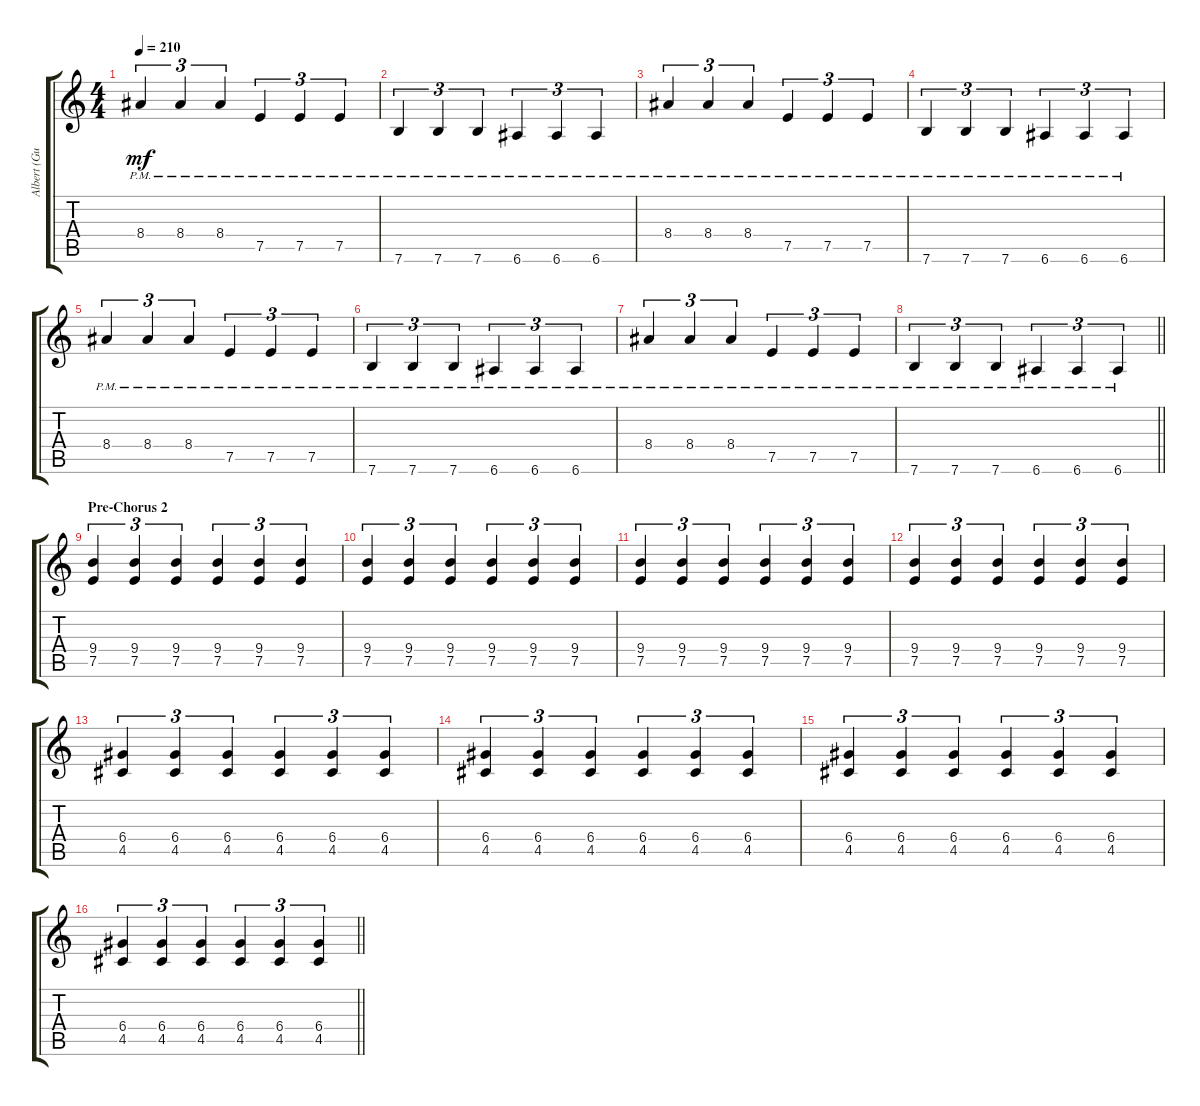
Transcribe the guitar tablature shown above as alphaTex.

\track ("Albert (Guitar 2)" "Albert (Gu") {instrument acousticguitarsteel}
\staff {score tabs}
\tuning (E4 B3 G3 D3 A2 E2) {hide}
\ts (4 4)
\tempo 210
\clef g2
\ks c
8.4{pm}.4{tu (3 2) dy mf} 8.4{pm}.4{tu (3 2)} 8.4{pm}.4{tu (3 2)} 7.5{pm}.4{tu (3 2)} 7.5{pm}.4{tu (3 2)} 7.5{pm}.4{tu (3 2)} |
7.6{pm}.4{tu (3 2)} 7.6{pm}.4{tu (3 2)} 7.6{pm}.4{tu (3 2)} 6.6{pm}.4{tu (3 2)} 6.6{pm}.4{tu (3 2)} 6.6{pm}.4{tu (3 2)} |
8.4{pm}.4{tu (3 2)} 8.4{pm}.4{tu (3 2)} 8.4{pm}.4{tu (3 2)} 7.5{pm}.4{tu (3 2)} 7.5{pm}.4{tu (3 2)} 7.5{pm}.4{tu (3 2)} |
7.6{pm}.4{tu (3 2)} 7.6{pm}.4{tu (3 2)} 7.6{pm}.4{tu (3 2)} 6.6{pm}.4{tu (3 2)} 6.6{pm}.4{tu (3 2)} 6.6{pm}.4{tu (3 2)} |
8.4{pm}.4{tu (3 2)} 8.4{pm}.4{tu (3 2)} 8.4{pm}.4{tu (3 2)} 7.5{pm}.4{tu (3 2)} 7.5{pm}.4{tu (3 2)} 7.5{pm}.4{tu (3 2)} |
7.6{pm}.4{tu (3 2)} 7.6{pm}.4{tu (3 2)} 7.6{pm}.4{tu (3 2)} 6.6{pm}.4{tu (3 2)} 6.6{pm}.4{tu (3 2)} 6.6{pm}.4{tu (3 2)} |
8.4{pm}.4{tu (3 2)} 8.4{pm}.4{tu (3 2)} 8.4{pm}.4{tu (3 2)} 7.5{pm}.4{tu (3 2)} 7.5{pm}.4{tu (3 2)} 7.5{pm}.4{tu (3 2)} |
\barLineRight lightlight
7.6{pm}.4{tu (3 2)} 7.6{pm}.4{tu (3 2)} 7.6{pm}.4{tu (3 2)} 6.6{pm}.4{tu (3 2)} 6.6{pm}.4{tu (3 2)} 6.6{pm}.4{tu (3 2)} |
\section ("" "Pre-Chorus 2")
(9.4 7.5).4{tu (3 2)} (9.4 7.5).4{tu (3 2)} (9.4 7.5).4{tu (3 2)} (9.4 7.5).4{tu (3 2)} (9.4 7.5).4{tu (3 2)} (9.4 7.5).4{tu (3 2)} |
(9.4 7.5).4{tu (3 2)} (9.4 7.5).4{tu (3 2)} (9.4 7.5).4{tu (3 2)} (9.4 7.5).4{tu (3 2)} (9.4 7.5).4{tu (3 2)} (9.4 7.5).4{tu (3 2)} |
(9.4 7.5).4{tu (3 2)} (9.4 7.5).4{tu (3 2)} (9.4 7.5).4{tu (3 2)} (9.4 7.5).4{tu (3 2)} (9.4 7.5).4{tu (3 2)} (9.4 7.5).4{tu (3 2)} |
(9.4 7.5).4{tu (3 2)} (9.4 7.5).4{tu (3 2)} (9.4 7.5).4{tu (3 2)} (9.4 7.5).4{tu (3 2)} (9.4 7.5).4{tu (3 2)} (9.4 7.5).4{tu (3 2)} |
(6.4 4.5).4{tu (3 2)} (6.4 4.5).4{tu (3 2)} (6.4 4.5).4{tu (3 2)} (6.4 4.5).4{tu (3 2)} (6.4 4.5).4{tu (3 2)} (6.4 4.5).4{tu (3 2)} |
(6.4 4.5).4{tu (3 2)} (6.4 4.5).4{tu (3 2)} (6.4 4.5).4{tu (3 2)} (6.4 4.5).4{tu (3 2)} (6.4 4.5).4{tu (3 2)} (6.4 4.5).4{tu (3 2)} |
(6.4 4.5).4{tu (3 2)} (6.4 4.5).4{tu (3 2)} (6.4 4.5).4{tu (3 2)} (6.4 4.5).4{tu (3 2)} (6.4 4.5).4{tu (3 2)} (6.4 4.5).4{tu (3 2)} |
\barLineRight lightlight
(6.4 4.5).4{tu (3 2)} (6.4 4.5).4{tu (3 2)} (6.4 4.5).4{tu (3 2)} (6.4 4.5).4{tu (3 2)} (6.4 4.5).4{tu (3 2)} (6.4 4.5).4{tu (3 2)}
